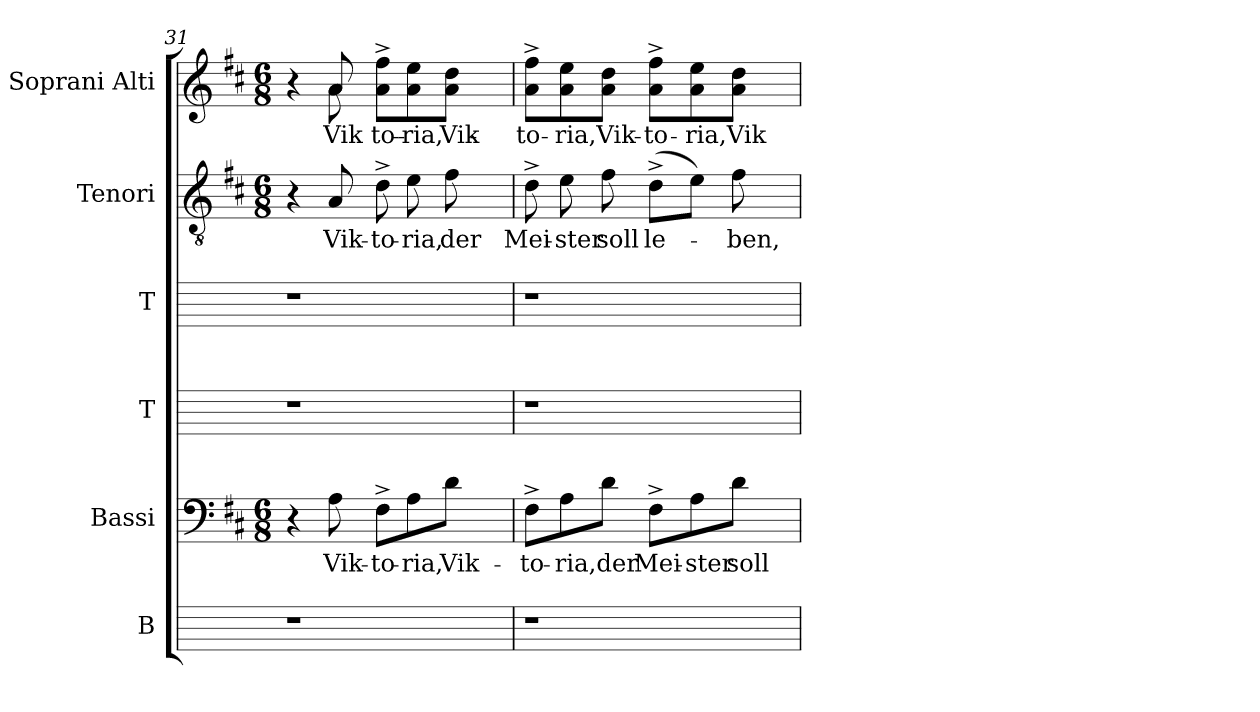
**kern	**kern	**text	**kern	**kern	**kern	**text	**kern	**text
*part6	*part5	*part5	*part4	*part3	*part2	*part2	*part1	*part1
*staff6	*staff5	*staff5	*staff4	*staff3	*staff2	*staff2	*staff1	*staff1
*I"B	*I"Bassi	*	*I"T	*I"T	*I"Tenori	*	*I"Soprani  Alti	*
*I'B	*I'B	*	*I'T	*I'T	*I'T	*	*I'S  A	*
*	*clefF4	*	*	*	*clefGv2	*	*clefG2	*
*	*k[f#c#]	*	*	*	*k[f#c#]	*	*k[f#c#]	*
*	*D:	*	*	*	*D:	*	*D:	*
*	*M6/8	*	*	*	*M6/8	*	*M6/8	*
=31	=31	=31	=31	=31	=31	=31	=31	=31
*	*	*	*	*	*	*	*^	*
1r	4r	.	1r	1r	4r	.	4ryy	4r	.
!	!	!LO:LY:b	!	!	!	!LO:LY:b	!	!	!LO:LY:b
.	8A\	Vik-	.	.	8A/	Vik-	8a/	8a\	Vik-
!	!	!LO:LY:b:cj	!	!	!	!LO:LY:b:cj	!	!	!LO:LY:b:cj
.	8F#^>\L	-to-	.	.	8d^>\	-to-	4ryy	8ff#^>\ 8a^>\L	-to-
!	!	!LO:LY:b:rj	!	!	!	!LO:LY:b:rj	!	!	!LO:LY:b:rj
.	8A\	-ria,	.	.	8e\	-ria,	.	8ee\ 8a\	-ria,
!	!	!LO:LY:b:cj	!	!	!	!LO:LY:b:cj	!	!	!LO:LY:b:cj
.	8d\J	Vik-	.	.	8f#\	der	4.ryy	8dd\ 8a\J	Vik-
.	4ryy	.	.	.	4ryy	.	.	4ryy	.
=32	=32	=32	=32	=32	=32	=32	=32	=32	=32
!	!	!LO:LY:b:cj	!	!	!	!LO:LY:b	!	!	!LO:LY:b:cj
*	*	*	*	*	*	*	*v	*v	*
1r	8F#^>\L	-to-	1r	1r	8d^>\	Mei-	8ff#^>\ 8a^>\L	-to-
!	!	!LO:LY:b:cj	!	!	!	!LO:LY:b:rj	!	!LO:LY:b:cj
.	8A\	-ria,	.	.	8e\	-ster	8ee\ 8a\	-ria,
!	!	!LO:LY:b:cj	!	!	!	!LO:LY:b:cj	!	!LO:LY:b:cj
.	8d\J	der	.	.	8f#\	soll	8dd\ 8a\J	Vik-
!	!	!LO:LY:b	!	!	!	!LO:LY:b:cj	!	!LO:LY:b:cj
.	8F#^>\L	Mei-	.	.	(>8d^>\L	le-	8ff#^>\ 8a^>\L	-to-
!	!	!LO:LY:b:rj	!	!	!	!	!	!LO:LY:b:cj
.	8A\	-ster	.	.	8e\J)	.	8ee\ 8a\	-ria,
!	!	!LO:LY:b:cj	!	!	!	!LO:LY:b:cj	!	!LO:LY:b:cj
.	8d\J	soll	.	.	8f#\	-ben,	8dd\ 8a\J	Vik-
.	4ryy	.	.	.	4ryy	.	4ryy	.
=	=	=	=	=	=	=	=	=
*-	*-	*-	*-	*-	*-	*-	*-	*-
